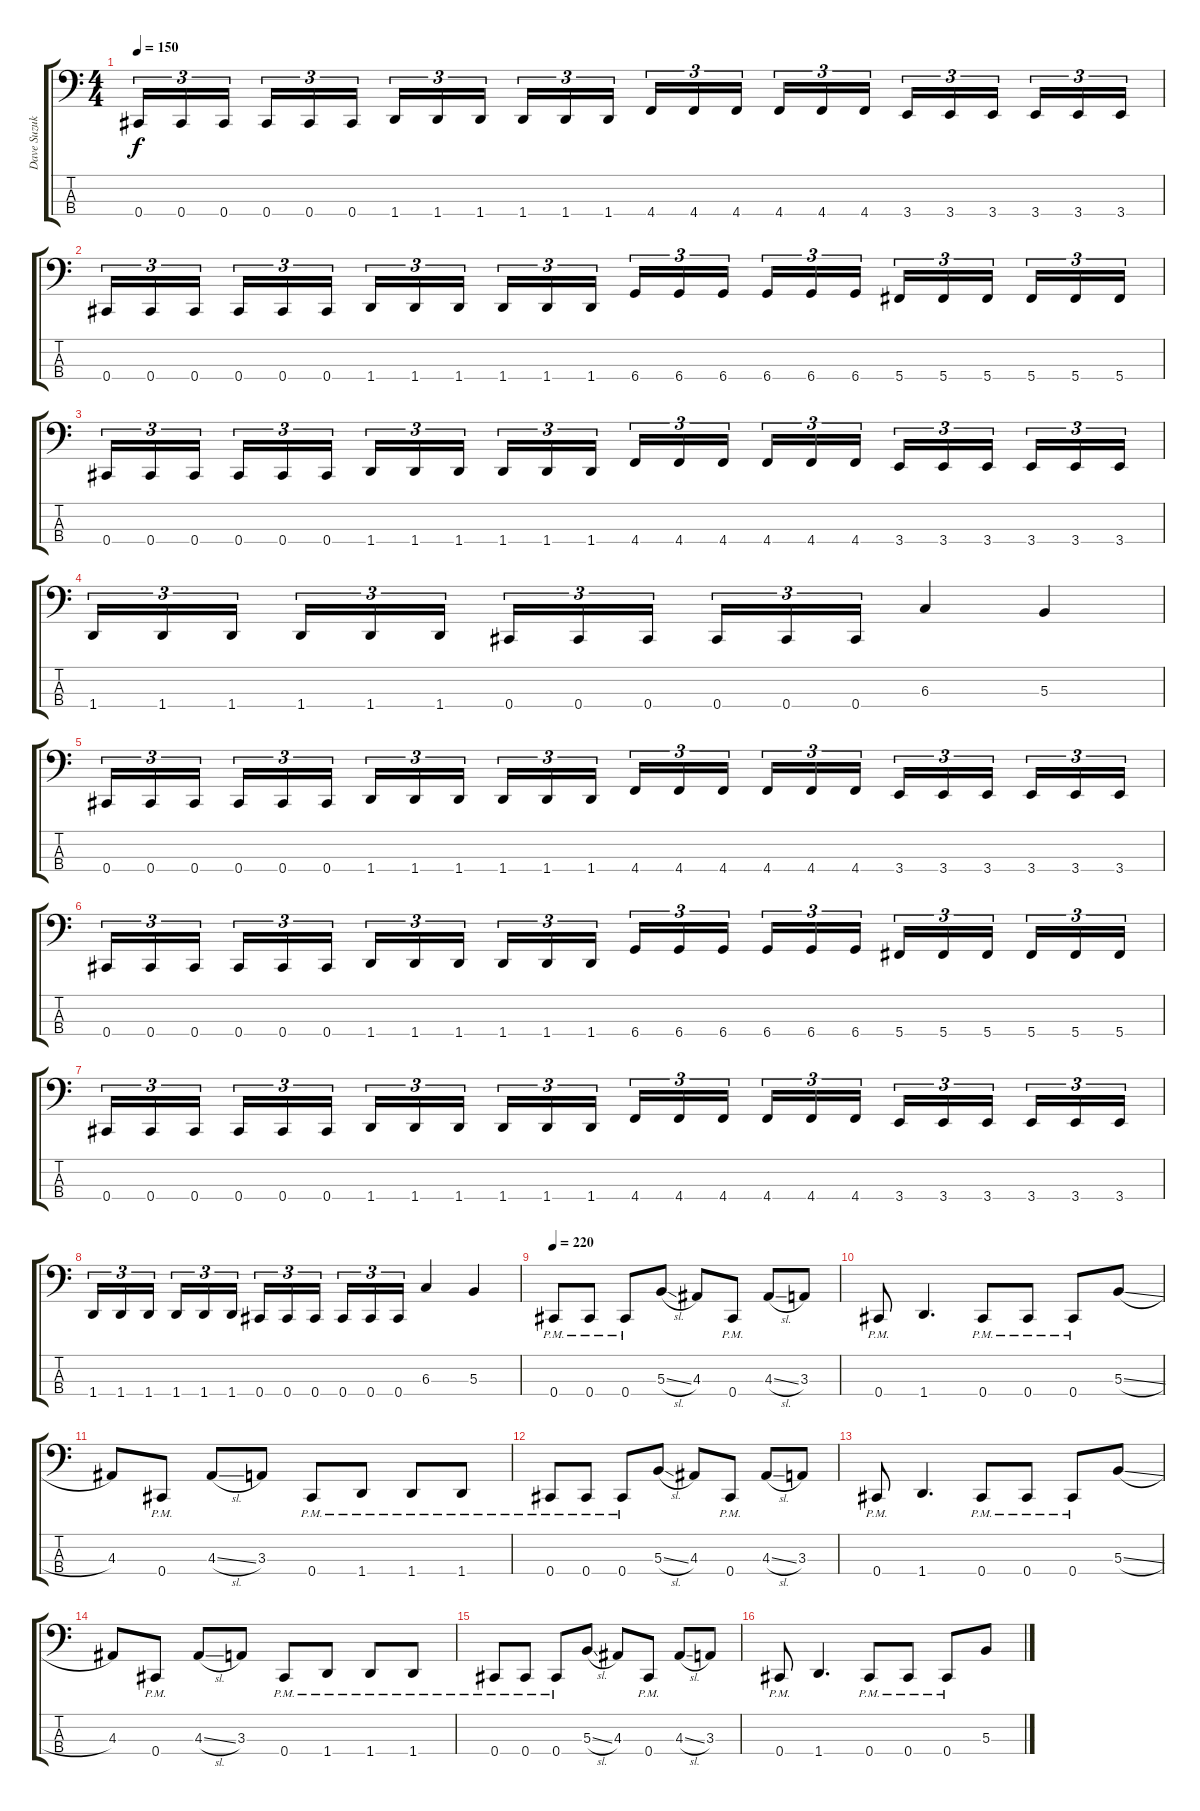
\track ("Dave Suzuki - Bass" "Dave Suzuk") {instrument electricbassfinger}
\staff {score tabs}
\tuning (E2 B1 Gb1 Db1) {hide}
\ts (4 4)
\tempo 150
\clef f4
\ks c
0.4.16{tu (3 2) dy f} 0.4.16{tu (3 2)} 0.4.16{tu (3 2) beam splitsecondary} 0.4.16{tu (3 2)} 0.4.16{tu (3 2)} 0.4.16{tu (3 2)} 1.4.16{tu (3 2)} 1.4.16{tu (3 2)} 1.4.16{tu (3 2) beam splitsecondary} 1.4.16{tu (3 2)} 1.4.16{tu (3 2)} 1.4.16{tu (3 2)} 4.4.16{tu (3 2)} 4.4.16{tu (3 2)} 4.4.16{tu (3 2) beam splitsecondary} 4.4.16{tu (3 2)} 4.4.16{tu (3 2)} 4.4.16{tu (3 2)} 3.4.16{tu (3 2)} 3.4.16{tu (3 2)} 3.4.16{tu (3 2) beam splitsecondary} 3.4.16{tu (3 2)} 3.4.16{tu (3 2)} 3.4.16{tu (3 2)} |
0.4.16{tu (3 2)} 0.4.16{tu (3 2)} 0.4.16{tu (3 2) beam splitsecondary} 0.4.16{tu (3 2)} 0.4.16{tu (3 2)} 0.4.16{tu (3 2)} 1.4.16{tu (3 2)} 1.4.16{tu (3 2)} 1.4.16{tu (3 2) beam splitsecondary} 1.4.16{tu (3 2)} 1.4.16{tu (3 2)} 1.4.16{tu (3 2)} 6.4.16{tu (3 2)} 6.4.16{tu (3 2)} 6.4.16{tu (3 2) beam splitsecondary} 6.4.16{tu (3 2)} 6.4.16{tu (3 2)} 6.4.16{tu (3 2)} 5.4.16{tu (3 2)} 5.4.16{tu (3 2)} 5.4.16{tu (3 2) beam splitsecondary} 5.4.16{tu (3 2)} 5.4.16{tu (3 2)} 5.4.16{tu (3 2)} |
0.4.16{tu (3 2)} 0.4.16{tu (3 2)} 0.4.16{tu (3 2) beam splitsecondary} 0.4.16{tu (3 2)} 0.4.16{tu (3 2)} 0.4.16{tu (3 2)} 1.4.16{tu (3 2)} 1.4.16{tu (3 2)} 1.4.16{tu (3 2) beam splitsecondary} 1.4.16{tu (3 2)} 1.4.16{tu (3 2)} 1.4.16{tu (3 2)} 4.4.16{tu (3 2)} 4.4.16{tu (3 2)} 4.4.16{tu (3 2) beam splitsecondary} 4.4.16{tu (3 2)} 4.4.16{tu (3 2)} 4.4.16{tu (3 2)} 3.4.16{tu (3 2)} 3.4.16{tu (3 2)} 3.4.16{tu (3 2) beam splitsecondary} 3.4.16{tu (3 2)} 3.4.16{tu (3 2)} 3.4.16{tu (3 2)} |
1.4.16{tu (3 2)} 1.4.16{tu (3 2)} 1.4.16{tu (3 2) beam splitsecondary} 1.4.16{tu (3 2)} 1.4.16{tu (3 2)} 1.4.16{tu (3 2)} 0.4.16{tu (3 2)} 0.4.16{tu (3 2)} 0.4.16{tu (3 2) beam splitsecondary} 0.4.16{tu (3 2)} 0.4.16{tu (3 2)} 0.4.16{tu (3 2)} 6.3.4 5.3.4 |
0.4.16{tu (3 2)} 0.4.16{tu (3 2)} 0.4.16{tu (3 2) beam splitsecondary} 0.4.16{tu (3 2)} 0.4.16{tu (3 2)} 0.4.16{tu (3 2)} 1.4.16{tu (3 2)} 1.4.16{tu (3 2)} 1.4.16{tu (3 2) beam splitsecondary} 1.4.16{tu (3 2)} 1.4.16{tu (3 2)} 1.4.16{tu (3 2)} 4.4.16{tu (3 2)} 4.4.16{tu (3 2)} 4.4.16{tu (3 2) beam splitsecondary} 4.4.16{tu (3 2)} 4.4.16{tu (3 2)} 4.4.16{tu (3 2)} 3.4.16{tu (3 2)} 3.4.16{tu (3 2)} 3.4.16{tu (3 2) beam splitsecondary} 3.4.16{tu (3 2)} 3.4.16{tu (3 2)} 3.4.16{tu (3 2)} |
0.4.16{tu (3 2)} 0.4.16{tu (3 2)} 0.4.16{tu (3 2) beam splitsecondary} 0.4.16{tu (3 2)} 0.4.16{tu (3 2)} 0.4.16{tu (3 2)} 1.4.16{tu (3 2)} 1.4.16{tu (3 2)} 1.4.16{tu (3 2) beam splitsecondary} 1.4.16{tu (3 2)} 1.4.16{tu (3 2)} 1.4.16{tu (3 2)} 6.4.16{tu (3 2)} 6.4.16{tu (3 2)} 6.4.16{tu (3 2) beam splitsecondary} 6.4.16{tu (3 2)} 6.4.16{tu (3 2)} 6.4.16{tu (3 2)} 5.4.16{tu (3 2)} 5.4.16{tu (3 2)} 5.4.16{tu (3 2) beam splitsecondary} 5.4.16{tu (3 2)} 5.4.16{tu (3 2)} 5.4.16{tu (3 2)} |
0.4.16{tu (3 2)} 0.4.16{tu (3 2)} 0.4.16{tu (3 2) beam splitsecondary} 0.4.16{tu (3 2)} 0.4.16{tu (3 2)} 0.4.16{tu (3 2)} 1.4.16{tu (3 2)} 1.4.16{tu (3 2)} 1.4.16{tu (3 2) beam splitsecondary} 1.4.16{tu (3 2)} 1.4.16{tu (3 2)} 1.4.16{tu (3 2)} 4.4.16{tu (3 2)} 4.4.16{tu (3 2)} 4.4.16{tu (3 2) beam splitsecondary} 4.4.16{tu (3 2)} 4.4.16{tu (3 2)} 4.4.16{tu (3 2)} 3.4.16{tu (3 2)} 3.4.16{tu (3 2)} 3.4.16{tu (3 2) beam splitsecondary} 3.4.16{tu (3 2)} 3.4.16{tu (3 2)} 3.4.16{tu (3 2)} |
1.4.16{tu (3 2)} 1.4.16{tu (3 2)} 1.4.16{tu (3 2) beam splitsecondary} 1.4.16{tu (3 2)} 1.4.16{tu (3 2)} 1.4.16{tu (3 2)} 0.4.16{tu (3 2)} 0.4.16{tu (3 2)} 0.4.16{tu (3 2) beam splitsecondary} 0.4.16{tu (3 2)} 0.4.16{tu (3 2)} 0.4.16{tu (3 2)} 6.3.4 5.3.4 |
\tempo 220
0.4{pm}.8 0.4{pm}.8 0.4{pm}.8 5.3{sl}.8 4.3.8 0.4{pm}.8 4.3{sl}.8 3.3.8 |
0.4{pm}.8 1.4.4{d} 0.4{pm}.8 0.4{pm}.8 0.4{pm}.8 5.3{sl}.8 |
4.3.8 0.4{pm}.8 4.3{sl}.8 3.3.8 0.4{pm}.8 1.4{pm}.8 1.4{pm}.8 1.4{pm}.8 |
0.4{pm}.8 0.4{pm}.8 0.4{pm}.8 5.3{sl}.8 4.3.8 0.4{pm}.8 4.3{sl}.8 3.3.8 |
0.4{pm}.8 1.4.4{d} 0.4{pm}.8 0.4{pm}.8 0.4{pm}.8 5.3{sl}.8 |
4.3.8 0.4{pm}.8 4.3{sl}.8 3.3.8 0.4{pm}.8 1.4{pm}.8 1.4{pm}.8 1.4{pm}.8 |
0.4{pm}.8 0.4{pm}.8 0.4{pm}.8 5.3{sl}.8 4.3.8 0.4{pm}.8 4.3{sl}.8 3.3.8 |
0.4{pm}.8 1.4.4{d} 0.4{pm}.8 0.4{pm}.8 0.4{pm}.8 5.3{sl}.8
